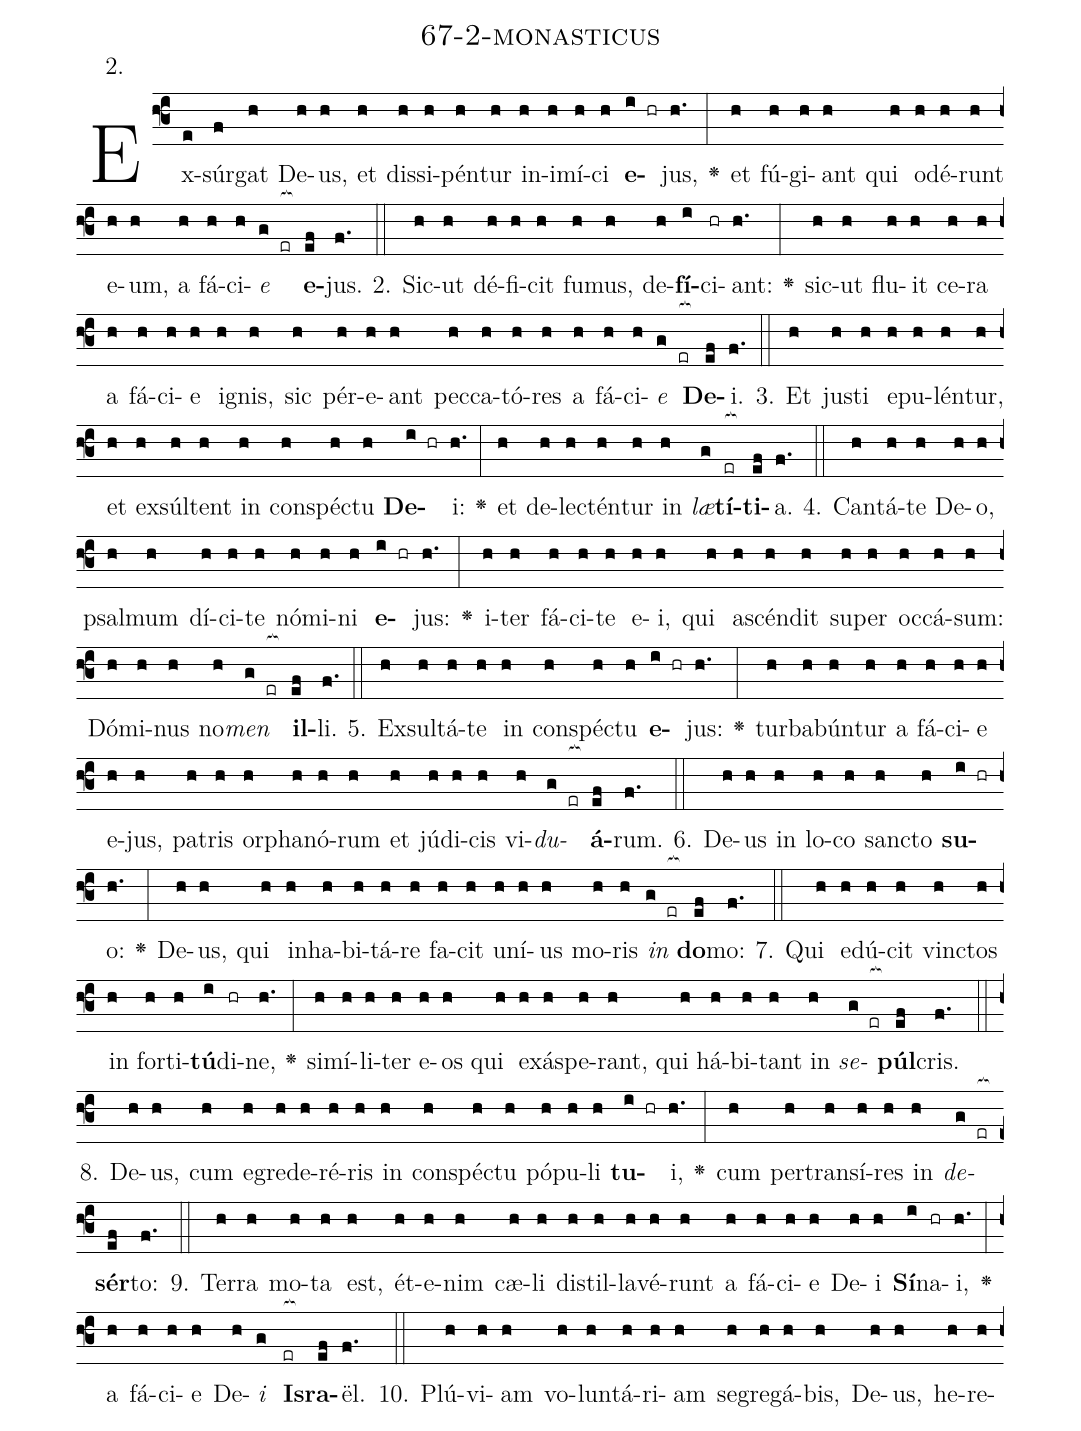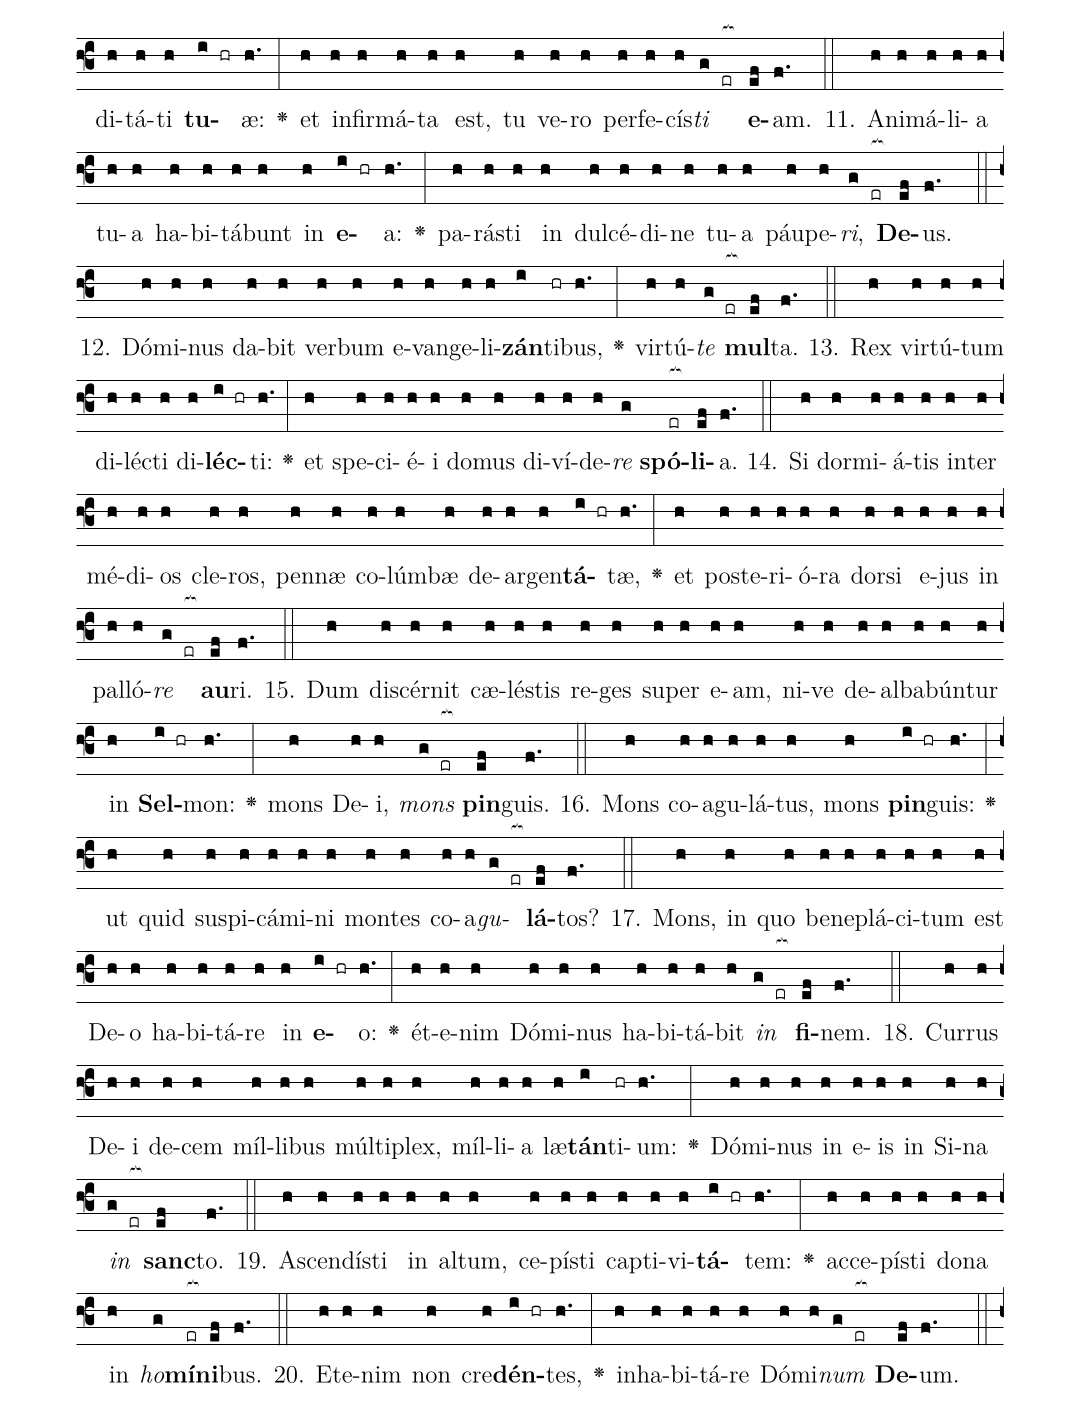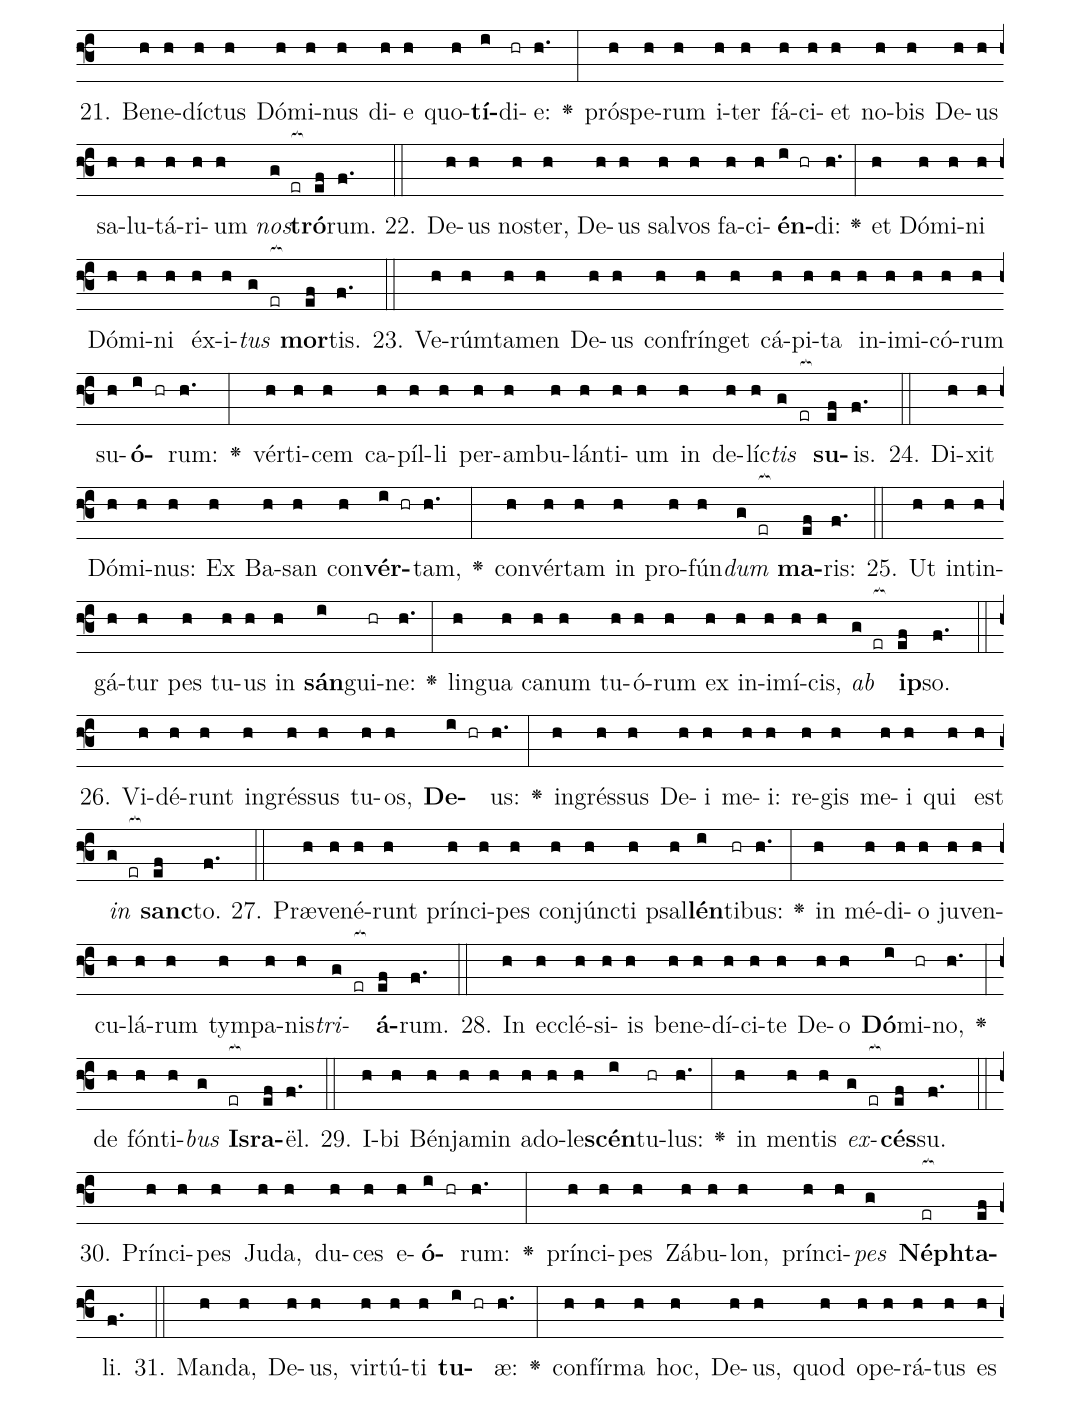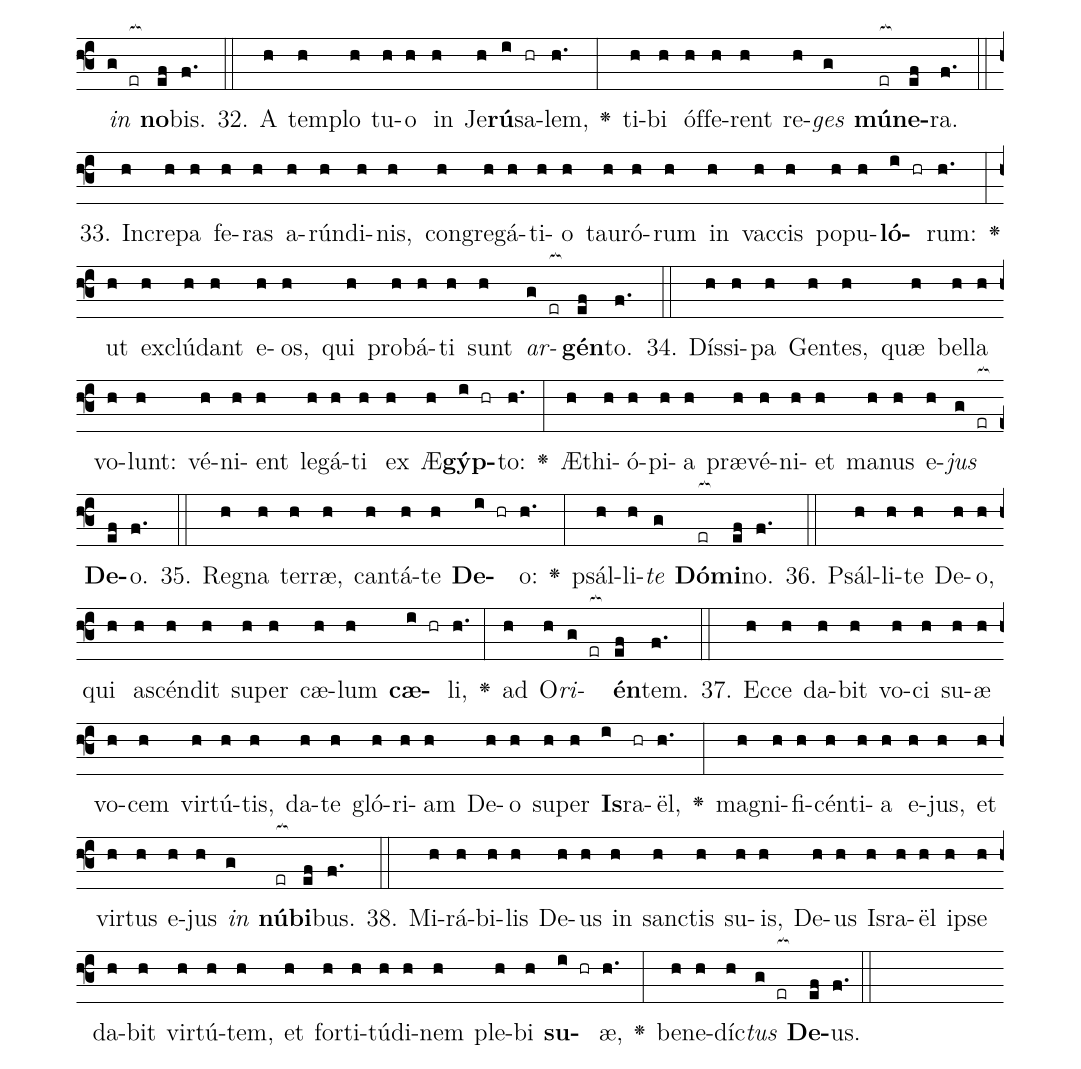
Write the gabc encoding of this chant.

name: 67-2-monasticus;
annotation: 2.;
%%
(f3)Ex(e)súr(f)gat(h) De(h)us,(h) et(h) dis(h)si(h)pén(h)tur(h) in(h)i(h)mí(h)ci(h) <b>e</b>(i hr)jus,(h.) <v>\greheightstar</v>(:) et(h) fú(h)gi(h)ant(h) qui(h) o(h)dé(h)runt(h) e(h)um,(h) a(h) fá(h)ci(h)<i>e</i>(g er[ocb:1{]) <b>e</b>(ef[ocb:0}])jus.(f.) (::)
2. Sic(h)ut(h) dé(h)fi(h)cit(h) fu(h)mus,(h) de(h)<b>fí</b>(i)ci(hr)ant:(h.) <v>\greheightstar</v>(:) sic(h)ut(h) flu(h)it(h) ce(h)ra(h) a(h) fá(h)ci(h)e(h) i(h)gnis,(h) sic(h) pér(h)e(h)ant(h) pec(h)ca(h)tó(h)res(h) a(h) fá(h)ci(h)<i>e</i>(g er[ocb:1{]) <b>De</b>(ef[ocb:0}])i.(f.) (::)
3. Et(h) jus(h)ti(h) e(h)pu(h)lén(h)tur,(h) et(h) ex(h)súl(h)tent(h) in(h) con(h)spéc(h)tu(h) <b>De</b>(i hr)i:(h.) <v>\greheightstar</v>(:) et(h) de(h)lec(h)tén(h)tur(h) in(h) <i>læ</i>(g)<b>tí</b>(er[ocb:1{])<b>ti</b>(ef[ocb:0}])a.(f.) (::)
4. Can(h)tá(h)te(h) De(h)o,(h) psal(h)mum(h) dí(h)ci(h)te(h) nó(h)mi(h)ni(h) <b>e</b>(i hr)jus:(h.) <v>\greheightstar</v>(:) i(h)ter(h) fá(h)ci(h)te(h) e(h)i,(h) qui(h) a(h)scén(h)dit(h) su(h)per(h) oc(h)cá(h)sum:(h) Dó(h)mi(h)nus(h) no(h)<i>men</i>(g er[ocb:1{]) <b>il</b>(ef[ocb:0}])li.(f.) (::)
5. Ex(h)sul(h)tá(h)te(h) in(h) con(h)spéc(h)tu(h) <b>e</b>(i hr)jus:(h.) <v>\greheightstar</v>(:) tur(h)ba(h)bún(h)tur(h) a(h) fá(h)ci(h)e(h) e(h)jus,(h) pa(h)tris(h) or(h)pha(h)nó(h)rum(h) et(h) jú(h)di(h)cis(h) vi(h)<i>du</i>(g er[ocb:1{])<b>á</b>(ef[ocb:0}])rum.(f.) (::)
6. De(h)us(h) in(h) lo(h)co(h) sanc(h)to(h) <b>su</b>(i hr)o:(h.) <v>\greheightstar</v>(:) De(h)us,(h) qui(h) in(h)ha(h)bi(h)tá(h)re(h) fa(h)cit(h) u(h)ní(h)us(h) mo(h)ris(h) <i>in</i>(g er[ocb:1{]) <b>do</b>(ef[ocb:0}])mo:(f.) (::)
7. Qui(h) e(h)dú(h)cit(h) vinc(h)tos(h) in(h) for(h)ti(h)<b>tú</b>(i)di(hr)ne,(h.) <v>\greheightstar</v>(:) si(h)mí(h)li(h)ter(h) e(h)os(h) qui(h) ex(h)ás(h)pe(h)rant,(h) qui(h) há(h)bi(h)tant(h) in(h) <i>se</i>(g er[ocb:1{])<b>púl</b>(ef[ocb:0}])cris.(f.) (::)
8. De(h)us,(h) cum(h) e(h)gre(h)de(h)ré(h)ris(h) in(h) con(h)spéc(h)tu(h) pó(h)pu(h)li(h) <b>tu</b>(i hr)i,(h.) <v>\greheightstar</v>(:) cum(h) per(h)trans(h)í(h)res(h) in(h) <i>de</i>(g er[ocb:1{])<b>sér</b>(ef[ocb:0}])to:(f.) (::)
9. Ter(h)ra(h) mo(h)ta(h) est,(h) ét(h)e(h)nim(h) cæ(h)li(h) di(h)stil(h)la(h)vé(h)runt(h) a(h) fá(h)ci(h)e(h) De(h)i(h) <b>Sí</b>(i)na(hr)i,(h.) <v>\greheightstar</v>(:) a(h) fá(h)ci(h)e(h) De(h)<i>i</i>(g) <b>Is</b>(er[ocb:1{])<b>ra</b>(ef[ocb:0}])ël.(f.) (::)
10. Plú(h)vi(h)am(h) vo(h)lun(h)tá(h)ri(h)am(h) se(h)gre(h)gá(h)bis,(h) De(h)us,(h) he(h)re(h)di(h)tá(h)ti(h) <b>tu</b>(i hr)æ:(h.) <v>\greheightstar</v>(:) et(h) in(h)fir(h)má(h)ta(h) est,(h) tu(h) ve(h)ro(h) per(h)fe(h)cís(h)<i>ti</i>(g er[ocb:1{]) <b>e</b>(ef[ocb:0}])am.(f.) (::)
11. A(h)ni(h)má(h)li(h)a(h) tu(h)a(h) ha(h)bi(h)tá(h)bunt(h) in(h) <b>e</b>(i hr)a:(h.) <v>\greheightstar</v>(:) pa(h)rás(h)ti(h) in(h) dul(h)cé(h)di(h)ne(h) tu(h)a(h) páu(h)pe(h)<i>ri</i>,(g er[ocb:1{]) <b>De</b>(ef[ocb:0}])us.(f.) (::)
12. Dó(h)mi(h)nus(h) da(h)bit(h) ver(h)bum(h) e(h)van(h)ge(h)li(h)<b>zán</b>(i)ti(hr)bus,(h.) <v>\greheightstar</v>(:) vir(h)tú(h)<i>te</i>(g er[ocb:1{]) <b>mul</b>(ef[ocb:0}])ta.(f.) (::)
13. Rex(h) vir(h)tú(h)tum(h) di(h)léc(h)ti(h) di(h)<b>léc</b>(i hr)ti:(h.) <v>\greheightstar</v>(:) et(h) spe(h)ci(h)é(h)i(h) do(h)mus(h) di(h)ví(h)de(h)<i>re</i>(g) <b>spó</b>(er[ocb:1{])<b>li</b>(ef[ocb:0}])a.(f.) (::)
14. Si(h) dor(h)mi(h)á(h)tis(h) in(h)ter(h) mé(h)di(h)os(h) cle(h)ros,(h) pen(h)næ(h) co(h)lúm(h)bæ(h) de(h)ar(h)gen(h)<b>tá</b>(i hr)tæ,(h.) <v>\greheightstar</v>(:) et(h) post(h)e(h)ri(h)ó(h)ra(h) dor(h)si(h) e(h)jus(h) in(h) pal(h)ló(h)<i>re</i>(g er[ocb:1{]) <b>au</b>(ef[ocb:0}])ri.(f.) (::)
15. Dum(h) di(h)scér(h)nit(h) cæ(h)lés(h)tis(h) re(h)ges(h) su(h)per(h) e(h)am,(h) ni(h)ve(h) de(h)al(h)ba(h)bún(h)tur(h) in(h) <b>Sel</b>(i hr)mon:(h.) <v>\greheightstar</v>(:) mons(h) De(h)i,(h) <i>mons</i>(g er[ocb:1{]) <b>pin</b>(ef[ocb:0}])guis.(f.) (::)
16. Mons(h) co(h)a(h)gu(h)lá(h)tus,(h) mons(h) <b>pin</b>(i hr)guis:(h.) <v>\greheightstar</v>(:) ut(h) quid(h) su(h)spi(h)cá(h)mi(h)ni(h) mon(h)tes(h) co(h)a(h)<i>gu</i>(g er[ocb:1{])<b>lá</b>(ef[ocb:0}])tos?(f.) (::)
17. Mons,(h) in(h) quo(h) be(h)ne(h)plá(h)ci(h)tum(h) est(h) De(h)o(h) ha(h)bi(h)tá(h)re(h) in(h) <b>e</b>(i hr)o:(h.) <v>\greheightstar</v>(:) ét(h)e(h)nim(h) Dó(h)mi(h)nus(h) ha(h)bi(h)tá(h)bit(h) <i>in</i>(g er[ocb:1{]) <b>fi</b>(ef[ocb:0}])nem.(f.) (::)
18. Cur(h)rus(h) De(h)i(h) de(h)cem(h) míl(h)li(h)bus(h) múl(h)ti(h)plex,(h) míl(h)li(h)a(h) læ(h)<b>tán</b>(i)ti(hr)um:(h.) <v>\greheightstar</v>(:) Dó(h)mi(h)nus(h) in(h) e(h)is(h) in(h) Si(h)na(h) <i>in</i>(g er[ocb:1{]) <b>sanc</b>(ef[ocb:0}])to.(f.) (::)
19. A(h)scen(h)dís(h)ti(h) in(h) al(h)tum,(h) ce(h)pís(h)ti(h) cap(h)ti(h)vi(h)<b>tá</b>(i hr)tem:(h.) <v>\greheightstar</v>(:) ac(h)ce(h)pís(h)ti(h) do(h)na(h) in(h) <i>ho</i>(g)<b>mí</b>(er[ocb:1{])<b>ni</b>(ef[ocb:0}])bus.(f.) (::)
20. Et(h)e(h)nim(h) non(h) cre(h)<b>dén</b>(i hr)tes,(h.) <v>\greheightstar</v>(:) in(h)ha(h)bi(h)tá(h)re(h) Dó(h)mi(h)<i>num</i>(g er[ocb:1{]) <b>De</b>(ef[ocb:0}])um.(f.) (::)
21. Be(h)ne(h)díc(h)tus(h) Dó(h)mi(h)nus(h) di(h)e(h) quo(h)<b>tí</b>(i)di(hr)e:(h.) <v>\greheightstar</v>(:) pró(h)spe(h)rum(h) i(h)ter(h) fá(h)ci(h)et(h) no(h)bis(h) De(h)us(h) sa(h)lu(h)tá(h)ri(h)um(h) <i>nos</i>(g er[ocb:1{])<b>tró</b>(ef[ocb:0}])rum.(f.) (::)
22. De(h)us(h) nos(h)ter,(h) De(h)us(h) sal(h)vos(h) fa(h)ci(h)<b>én</b>(i hr)di:(h.) <v>\greheightstar</v>(:) et(h) Dó(h)mi(h)ni(h) Dó(h)mi(h)ni(h) éx(h)i(h)<i>tus</i>(g er[ocb:1{]) <b>mor</b>(ef[ocb:0}])tis.(f.) (::)
23. Ve(h)rúm(h)ta(h)men(h) De(h)us(h) con(h)frín(h)get(h) cá(h)pi(h)ta(h) in(h)i(h)mi(h)có(h)rum(h) su(h)<b>ó</b>(i hr)rum:(h.) <v>\greheightstar</v>(:) vér(h)ti(h)cem(h) ca(h)píl(h)li(h) per(h)am(h)bu(h)lán(h)ti(h)um(h) in(h) de(h)líc(h)<i>tis</i>(g er[ocb:1{]) <b>su</b>(ef[ocb:0}])is.(f.) (::)
24. Di(h)xit(h) Dó(h)mi(h)nus:(h) Ex(h) Ba(h)san(h) con(h)<b>vér</b>(i hr)tam,(h.) <v>\greheightstar</v>(:) con(h)vér(h)tam(h) in(h) pro(h)fún(h)<i>dum</i>(g er[ocb:1{]) <b>ma</b>(ef[ocb:0}])ris:(f.) (::)
25. Ut(h) in(h)tin(h)gá(h)tur(h) pes(h) tu(h)us(h) in(h) <b>sán</b>(i)gui(hr)ne:(h.) <v>\greheightstar</v>(:) lin(h)gua(h) ca(h)num(h) tu(h)ó(h)rum(h) ex(h) in(h)i(h)mí(h)cis,(h) <i>ab</i>(g er[ocb:1{]) <b>ip</b>(ef[ocb:0}])so.(f.) (::)
26. Vi(h)dé(h)runt(h) in(h)grés(h)sus(h) tu(h)os,(h) <b>De</b>(i hr)us:(h.) <v>\greheightstar</v>(:) in(h)grés(h)sus(h) De(h)i(h) me(h)i:(h) re(h)gis(h) me(h)i(h) qui(h) est(h) <i>in</i>(g er[ocb:1{]) <b>sanc</b>(ef[ocb:0}])to.(f.) (::)
27. Præ(h)ve(h)né(h)runt(h) prín(h)ci(h)pes(h) con(h)júnc(h)ti(h) psal(h)<b>lén</b>(i)ti(hr)bus:(h.) <v>\greheightstar</v>(:) in(h) mé(h)di(h)o(h) ju(h)ven(h)cu(h)lá(h)rum(h) tym(h)pa(h)nis(h)<i>tri</i>(g er[ocb:1{])<b>á</b>(ef[ocb:0}])rum.(f.) (::)
28. In(h) ec(h)clé(h)si(h)is(h) be(h)ne(h)dí(h)ci(h)te(h) De(h)o(h) <b>Dó</b>(i)mi(hr)no,(h.) <v>\greheightstar</v>(:) de(h) fón(h)ti(h)<i>bus</i>(g) <b>Is</b>(er[ocb:1{])<b>ra</b>(ef[ocb:0}])ël.(f.) (::)
29. I(h)bi(h) Bén(h)ja(h)min(h) ad(h)o(h)le(h)<b>scén</b>(i)tu(hr)lus:(h.) <v>\greheightstar</v>(:) in(h) men(h)tis(h) <i>ex</i>(g er[ocb:1{])<b>cés</b>(ef[ocb:0}])su.(f.) (::)
30. Prín(h)ci(h)pes(h) Ju(h)da,(h) du(h)ces(h) e(h)<b>ó</b>(i hr)rum:(h.) <v>\greheightstar</v>(:) prín(h)ci(h)pes(h) Zá(h)bu(h)lon,(h) prín(h)ci(h)<i>pes</i>(g) <b>Néph</b>(er[ocb:1{])<b>ta</b>(ef[ocb:0}])li.(f.) (::)
31. Man(h)da,(h) De(h)us,(h) vir(h)tú(h)ti(h) <b>tu</b>(i hr)æ:(h.) <v>\greheightstar</v>(:) con(h)fír(h)ma(h) hoc,(h) De(h)us,(h) quod(h) o(h)pe(h)rá(h)tus(h) es(h) <i>in</i>(g er[ocb:1{]) <b>no</b>(ef[ocb:0}])bis.(f.) (::)
32. A(h) tem(h)plo(h) tu(h)o(h) in(h) Je(h)<b>rú</b>(i)sa(hr)lem,(h.) <v>\greheightstar</v>(:) ti(h)bi(h) óf(h)fe(h)rent(h) re(h)<i>ges</i>(g) <b>mú</b>(er[ocb:1{])<b>ne</b>(ef[ocb:0}])ra.(f.) (::)
33. In(h)cre(h)pa(h) fe(h)ras(h) a(h)rún(h)di(h)nis,(h) con(h)gre(h)gá(h)ti(h)o(h) tau(h)ró(h)rum(h) in(h) vac(h)cis(h) po(h)pu(h)<b>ló</b>(i hr)rum:(h.) <v>\greheightstar</v>(:) ut(h) ex(h)clú(h)dant(h) e(h)os,(h) qui(h) pro(h)bá(h)ti(h) sunt(h) <i>ar</i>(g er[ocb:1{])<b>gén</b>(ef[ocb:0}])to.(f.) (::)
34. Dís(h)si(h)pa(h) Gen(h)tes,(h) quæ(h) bel(h)la(h) vo(h)lunt:(h) vé(h)ni(h)ent(h) le(h)gá(h)ti(h) ex(h) Æ(h)<b>gýp</b>(i hr)to:(h.) <v>\greheightstar</v>(:) Æ(h)thi(h)ó(h)pi(h)a(h) præ(h)vé(h)ni(h)et(h) ma(h)nus(h) e(h)<i>jus</i>(g er[ocb:1{]) <b>De</b>(ef[ocb:0}])o.(f.) (::)
35. Re(h)gna(h) ter(h)ræ,(h) can(h)tá(h)te(h) <b>De</b>(i hr)o:(h.) <v>\greheightstar</v>(:) psál(h)li(h)<i>te</i>(g) <b>Dó</b>(er[ocb:1{])<b>mi</b>(ef[ocb:0}])no.(f.) (::)
36. Psál(h)li(h)te(h) De(h)o,(h) qui(h) a(h)scén(h)dit(h) su(h)per(h) cæ(h)lum(h) <b>cæ</b>(i hr)li,(h.) <v>\greheightstar</v>(:) ad(h) O(h)<i>ri</i>(g er[ocb:1{])<b>én</b>(ef[ocb:0}])tem.(f.) (::)
37. Ec(h)ce(h) da(h)bit(h) vo(h)ci(h) su(h)æ(h) vo(h)cem(h) vir(h)tú(h)tis,(h) da(h)te(h) gló(h)ri(h)am(h) De(h)o(h) su(h)per(h) <b>Is</b>(i)ra(hr)ël,(h.) <v>\greheightstar</v>(:) ma(h)gni(h)fi(h)cén(h)ti(h)a(h) e(h)jus,(h) et(h) vir(h)tus(h) e(h)jus(h) <i>in</i>(g) <b>nú</b>(er[ocb:1{])<b>bi</b>(ef[ocb:0}])bus.(f.) (::)
38. Mi(h)rá(h)bi(h)lis(h) De(h)us(h) in(h) sanc(h)tis(h) su(h)is,(h) De(h)us(h) Is(h)ra(h)ël(h) ip(h)se(h) da(h)bit(h) vir(h)tú(h)tem,(h) et(h) for(h)ti(h)tú(h)di(h)nem(h) ple(h)bi(h) <b>su</b>(i hr)æ,(h.) <v>\greheightstar</v>(:) be(h)ne(h)díc(h)<i>tus</i>(g er[ocb:1{]) <b>De</b>(ef[ocb:0}])us.(f.) (::)
